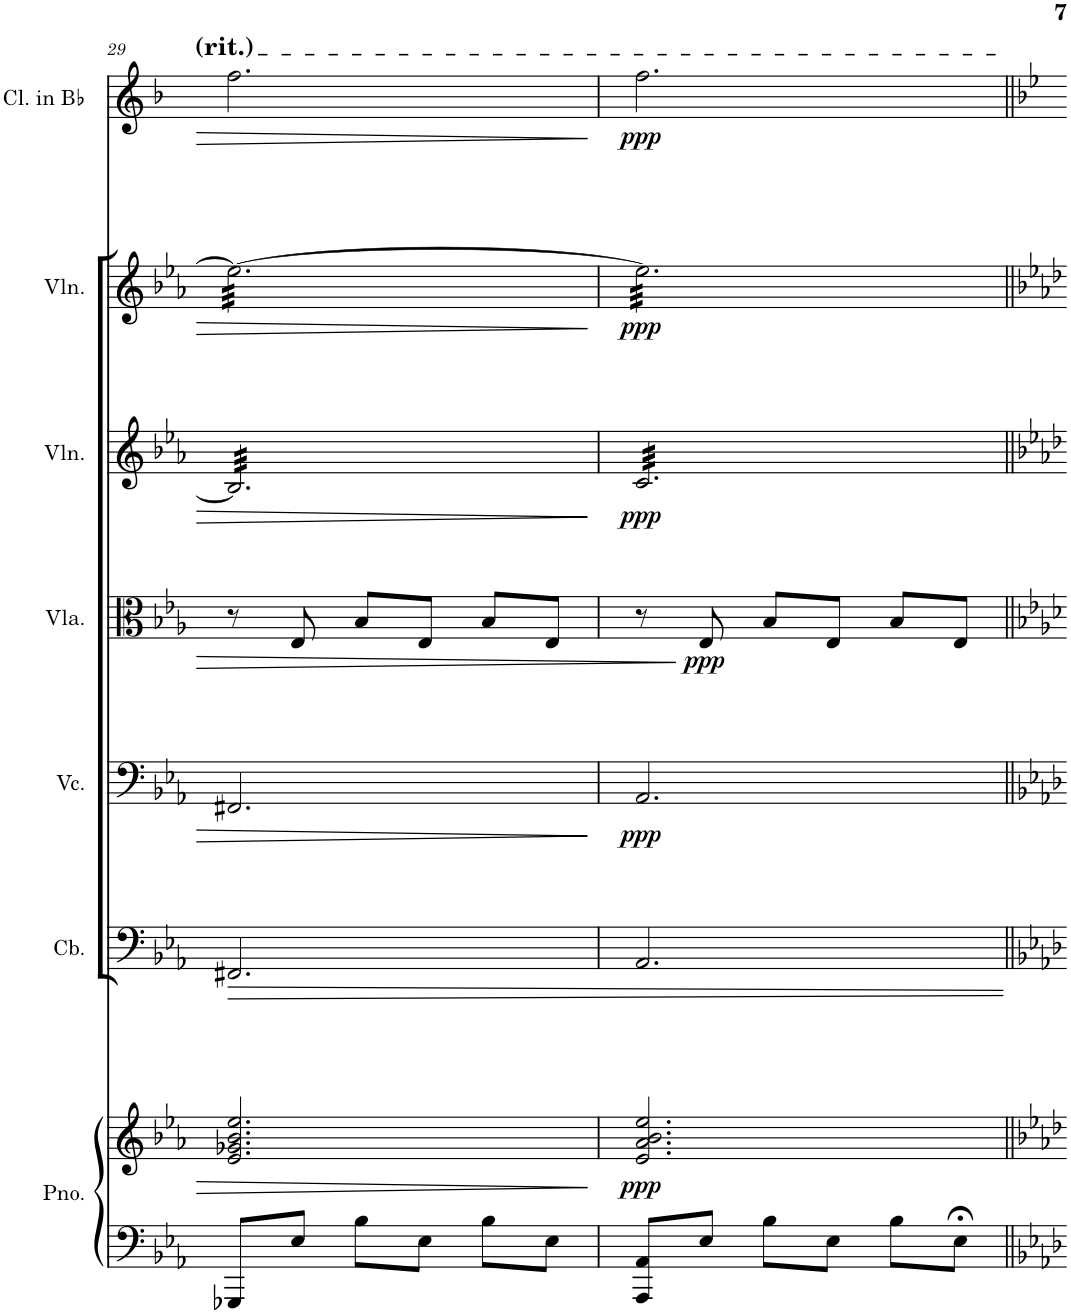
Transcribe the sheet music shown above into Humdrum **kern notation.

**kern	**kern	**dynam	**kern	**kern	**dynam	**kern	**dynam	**kern	**dynam	**kern	**dynam	**kern	**dynam	**kern	**kern
*part9	*part9	*part9	*part8	*part7	*part7	*part6	*part6	*part5	*part5	*part4	*part4	*part3	*part3	*part2	*part1
*staff10	*staff9	*staff9/10	*staff8	*staff7	*staff7	*staff6	*staff6	*staff5	*staff5	*staff4	*staff4	*staff3	*staff3	*staff2	*staff1
*I"Piano	*	*	*I"Contrabbasso	*I"Violoncello	*	*I"Viola	*	*I"Violino II	*	*I"Violino I	*	*I"Clarinetto	*	*I"Oboe	*I"Flauto
*I'Pno.	*	*	*I'Cb.	*I'Vc.	*	*I'Vla.	*	*I'Vln.	*	*I'Vln.	*	*	*	*I'Ob.	*I'Fl.
!!LO:PB:g=z
*clefF4	*clefG2	*	*clefF4	*clefF4	*	*clefC3	*	*clefG2	*	*clefG2	*	*clefG2	*	*clefG2	*clefG2
*	*	*	*Trd7c12	*	*	*	*	*	*	*	*	*Trd1c2	*	*	*
*k[b-e-a-]	*k[b-e-a-]	*	*k[b-e-a-]	*k[b-e-a-]	*	*k[b-e-a-]	*	*k[b-e-a-]	*	*k[b-e-a-]	*	*k[b-]	*	*k[b-e-a-]	*k[b-e-a-]
*M3/4	*M3/4	*	*M3/4	*M3/4	*	*M3/4	*	*M3/4	*	*M3/4	*	*M3/4	*	*M3/4	*M3/4
=29	=29	=29	=29	=29	=29	=29	=29	=29	=29	=29	=29	=29	=29	=29	=29
*	*	*	*	*	*	*	*	*tremolo	*	*	*	*	*	*	*
*	*	*	*	*	*	*	*	*	*	*tremolo	*	*	*	*	*
8GGG-X^/L	2.e-/ 2.g-X/ 2.b-/ 2.ee-/	.	2.FF#X/	2.FF#X/	.	8r	.	32B-/]LLL	.	32ee-\LLL	.	2.ff\	.	2.r	2.r
.	.	.	.	.	.	.	.	32B-/	.	32ee-\	.	.	.	.	.
.	.	.	.	.	.	.	.	32B-/	.	32ee-\	.	.	.	.	.
.	.	.	.	.	.	.	.	32B-/	.	32ee-\	.	.	.	.	.
8E-/J	.	.	.	.	.	8E-/	.	32B-/	.	32ee-\	.	.	.	.	.
.	.	.	.	.	.	.	.	32B-/	.	32ee-\	.	.	.	.	.
.	.	.	.	.	.	.	.	32B-/	.	32ee-\	.	.	.	.	.
.	.	.	.	.	.	.	.	32B-/	.	32ee-\	.	.	.	.	.
8B-\L	.	.	.	.	.	8B-/L	.	32B-/	.	32ee-\	.	.	.	.	.
.	.	.	.	.	.	.	.	32B-/	.	32ee-\	.	.	.	.	.
.	.	.	.	.	.	.	.	32B-/	.	32ee-\	.	.	.	.	.
.	.	.	.	.	.	.	.	32B-/	.	32ee-\	.	.	.	.	.
8E-\J	.	.	.	.	.	8E-/J	.	32B-/	.	32ee-\	.	.	.	.	.
.	.	.	.	.	.	.	.	32B-/	.	32ee-\	.	.	.	.	.
.	.	.	.	.	.	.	.	32B-/	.	32ee-\	.	.	.	.	.
.	.	.	.	.	.	.	.	32B-/	.	32ee-\	.	.	.	.	.
8B-\L	.	.	.	.	.	8B-/L	.	32B-/	.	32ee-\	.	.	.	.	.
.	.	.	.	.	.	.	.	32B-/	.	32ee-\	.	.	.	.	.
.	.	.	.	.	.	.	.	32B-/	.	32ee-\	.	.	.	.	.
.	.	.	.	.	.	.	.	32B-/	.	32ee-\	.	.	.	.	.
8E-\J	.	.	.	.	.	8E-/J	.	32B-/	.	32ee-\	.	.	.	.	.
.	.	.	.	.	.	.	.	32B-/	.	32ee-\	.	.	.	.	.
.	.	.	.	.	.	.	.	32B-/	.	32ee-\	.	.	.	.	.
.	.	.	.	.	.	.	.	32B-/JJJ	.	32ee-\JJJ	.	.	.	.	.
=30	=30	=30	=30	=30	=30	=30	=30	=30	=30	=30	=30	=30	=30	=30	=30
!	!	!LO:DY:b	!	!	!LO:DY:b	!	!	!	!LO:DY:b	!	!LO:DY:b	!	!LO:DY:b	!	!
8AAA-/^ 8AA-/^L	2.e-/ 2.a-/ 2.b-/ 2.ee-/	ppp	2.AA-/	2.AA-/	ppp	8r	.	32c/LLL	ppp	32ee-\]LLL	ppp	2.ff\	ppp	2.r	2.r
.	.	.	.	.	.	.	.	32c/	.	32ee-\	.	.	.	.	.
.	.	.	.	.	.	.	.	32c/	.	32ee-\	.	.	.	.	.
.	.	.	.	.	.	.	.	32c/	.	32ee-\	.	.	.	.	.
!	!	!	!	!	!	!	!LO:DY:b	!	!	!	!	!	!	!	!
8E-/J	.	.	.	.	.	8E-/	ppp	32c/	.	32ee-\	.	.	.	.	.
.	.	.	.	.	.	.	.	32c/	.	32ee-\	.	.	.	.	.
.	.	.	.	.	.	.	.	32c/	.	32ee-\	.	.	.	.	.
.	.	.	.	.	.	.	.	32c/	.	32ee-\	.	.	.	.	.
8B-\L	.	.	.	.	.	8B-/L	.	32c/	.	32ee-\	.	.	.	.	.
.	.	.	.	.	.	.	.	32c/	.	32ee-\	.	.	.	.	.
.	.	.	.	.	.	.	.	32c/	.	32ee-\	.	.	.	.	.
.	.	.	.	.	.	.	.	32c/	.	32ee-\	.	.	.	.	.
8E-\J	.	.	.	.	.	8E-/J	.	32c/	.	32ee-\	.	.	.	.	.
.	.	.	.	.	.	.	.	32c/	.	32ee-\	.	.	.	.	.
.	.	.	.	.	.	.	.	32c/	.	32ee-\	.	.	.	.	.
.	.	.	.	.	.	.	.	32c/	.	32ee-\	.	.	.	.	.
8B-;<\L	.	.	.	.	.	8B-/L	.	32c/	.	32ee-\	.	.	.	.	.
.	.	.	.	.	.	.	.	32c/	.	32ee-\	.	.	.	.	.
.	.	.	.	.	.	.	.	32c/	.	32ee-\	.	.	.	.	.
.	.	.	.	.	.	.	.	32c/	.	32ee-\	.	.	.	.	.
8E-;<Z\J	.	.	.	.	.	8E-/J	.	32c/	.	32ee-\	.	.	.	.	.
.	.	.	.	.	.	.	.	32c/	.	32ee-\	.	.	.	.	.
.	.	.	.	.	.	.	.	32c/	.	32ee-\	.	.	.	.	.
.	.	.	.	.	.	.	.	32c/JJJ	.	32ee-\JJJ	.	.	.	.	.
*	*	*	*	*	*	*	*	*	*	*Xtremolo	*	*	*	*	*
*	*	*	*	*	*	*	*	*Xtremolo	*	*	*	*	*	*	*
=||	=||	=||	=||	=||	=||	=||	=||	=||	=||	=||	=||	=||	=||	=||	=||
*-	*-	*-	*-	*-	*-	*-	*-	*-	*-	*-	*-	*-	*-	*-	*-
